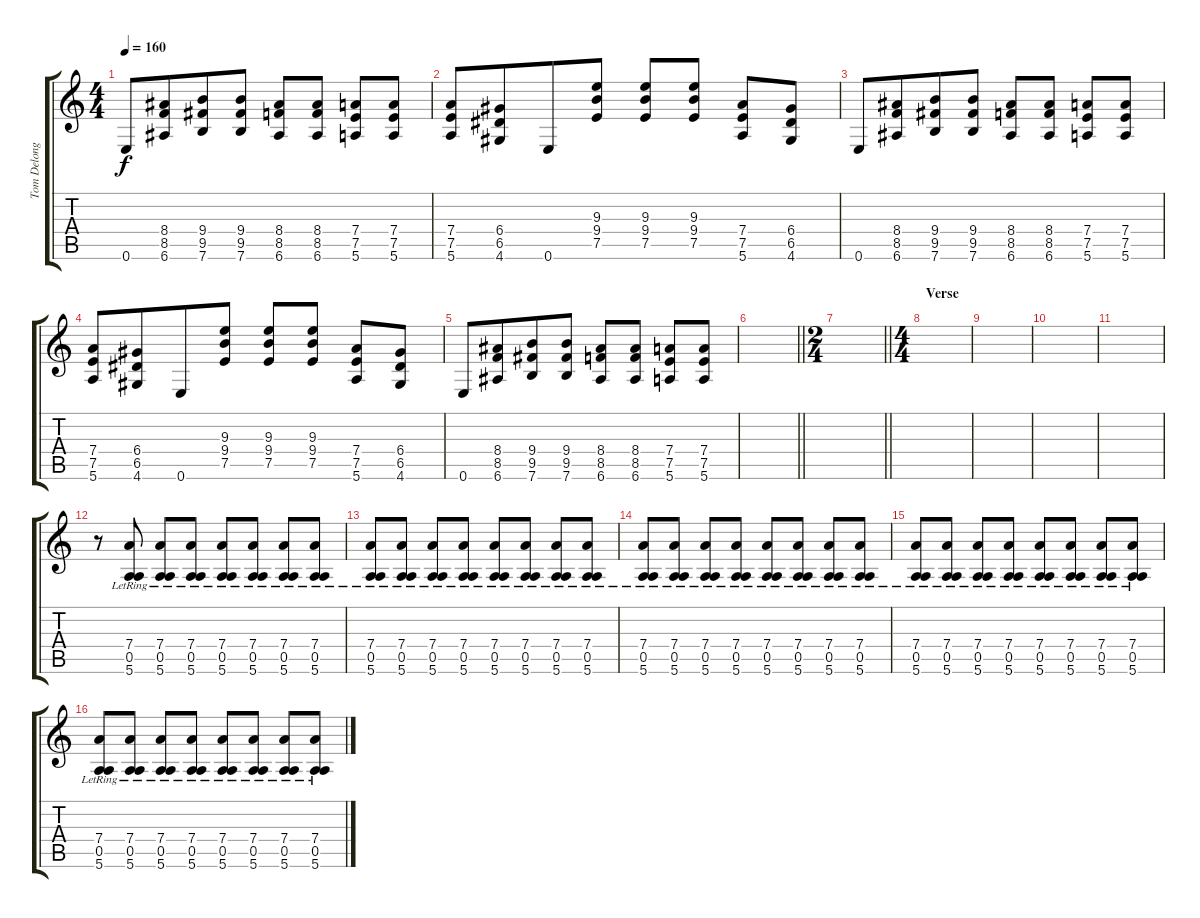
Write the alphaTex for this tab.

\track ("Tom Delonge Distorted Guitar Right Ear" "Tom Delong") {instrument overdrivenguitar}
\staff {score tabs}
\tuning (E4 B3 G3 D3 A2 E2) {hide}
\ts (4 4)
\tempo 160
\clef g2
\ks c
0.6.8{dy f beam merge} (8.4 8.5 6.6).8{beam merge} (9.4 9.5 7.6).8{beam merge} (9.4 9.5 7.6).8 (8.4 8.5 6.6).8 (8.4 8.5 6.6).8 (7.4 7.5 5.6).8{beam merge} (7.4 7.5 5.6).8 |
(7.4 7.5 5.6).8 (6.4 6.5 4.6).8{beam merge} 0.6.8 (9.3 9.4 7.5).8 (9.3 9.4 7.5).8{beam merge} (9.3 9.4 7.5).8 (7.4 7.5 5.6).8{beam merge} (6.4 6.5 4.6).8 |
0.6.8{beam merge} (8.4 8.5 6.6).8{beam merge} (9.4 9.5 7.6).8{beam merge} (9.4 9.5 7.6).8 (8.4 8.5 6.6).8 (8.4 8.5 6.6).8 (7.4 7.5 5.6).8{beam merge} (7.4 7.5 5.6).8 |
(7.4 7.5 5.6).8 (6.4 6.5 4.6).8{beam merge} 0.6.8 (9.3 9.4 7.5).8 (9.3 9.4 7.5).8{beam merge} (9.3 9.4 7.5).8 (7.4 7.5 5.6).8{beam merge} (6.4 6.5 4.6).8 |
0.6.8{beam merge} (8.4 8.5 6.6).8{beam merge} (9.4 9.5 7.6).8{beam merge} (9.4 9.5 7.6).8 (8.4 8.5 6.6).8 (8.4 8.5 6.6).8 (7.4 7.5 5.6).8{beam merge} (7.4 7.5 5.6).8 |
\barLineRight lightlight
|
\ts (2 4)
\barLineRight lightlight
|
\ts (4 4)
\section ("" "Verse")
|
|
|
|
r.8 (7.4{lr} 0.5{lr} 5.6{lr}).8 (7.4{lr} 0.5{lr} 5.6{lr}).8{beam merge} (7.4{lr} 0.5{lr} 5.6{lr}).8 (7.4{lr} 0.5{lr} 5.6{lr}).8 (7.4{lr} 0.5{lr} 5.6{lr}).8 (7.4{lr} 0.5{lr} 5.6{lr}).8 (7.4{lr} 0.5{lr} 5.6{lr}).8 |
(7.4{lr} 0.5{lr} 5.6{lr}).8 (7.4{lr} 0.5{lr} 5.6{lr}).8 (7.4{lr} 0.5{lr} 5.6{lr}).8{beam merge} (7.4{lr} 0.5{lr} 5.6{lr}).8 (7.4{lr} 0.5{lr} 5.6{lr}).8 (7.4{lr} 0.5{lr} 5.6{lr}).8 (7.4{lr} 0.5{lr} 5.6{lr}).8 (7.4{lr} 0.5{lr} 5.6{lr}).8 |
(7.4{lr} 0.5{lr} 5.6{lr}).8 (7.4{lr} 0.5{lr} 5.6{lr}).8 (7.4{lr} 0.5{lr} 5.6{lr}).8{beam merge} (7.4{lr} 0.5{lr} 5.6{lr}).8 (7.4{lr} 0.5{lr} 5.6{lr}).8 (7.4{lr} 0.5{lr} 5.6{lr}).8 (7.4{lr} 0.5{lr} 5.6{lr}).8 (7.4{lr} 0.5{lr} 5.6{lr}).8 |
(7.4{lr} 0.5{lr} 5.6{lr}).8 (7.4{lr} 0.5{lr} 5.6{lr}).8 (7.4{lr} 0.5{lr} 5.6{lr}).8{beam merge} (7.4{lr} 0.5{lr} 5.6{lr}).8 (7.4{lr} 0.5{lr} 5.6{lr}).8 (7.4{lr} 0.5{lr} 5.6{lr}).8 (7.4{lr} 0.5{lr} 5.6{lr}).8 (7.4{lr} 0.5{lr} 5.6{lr}).8 |
(7.4{lr} 0.5{lr} 5.6{lr}).8 (7.4{lr} 0.5{lr} 5.6{lr}).8 (7.4{lr} 0.5{lr} 5.6{lr}).8{beam merge} (7.4{lr} 0.5{lr} 5.6{lr}).8 (7.4{lr} 0.5{lr} 5.6{lr}).8 (7.4{lr} 0.5{lr} 5.6{lr}).8 (7.4{lr} 0.5{lr} 5.6{lr}).8 (7.4{lr} 0.5{lr} 5.6{lr}).8
